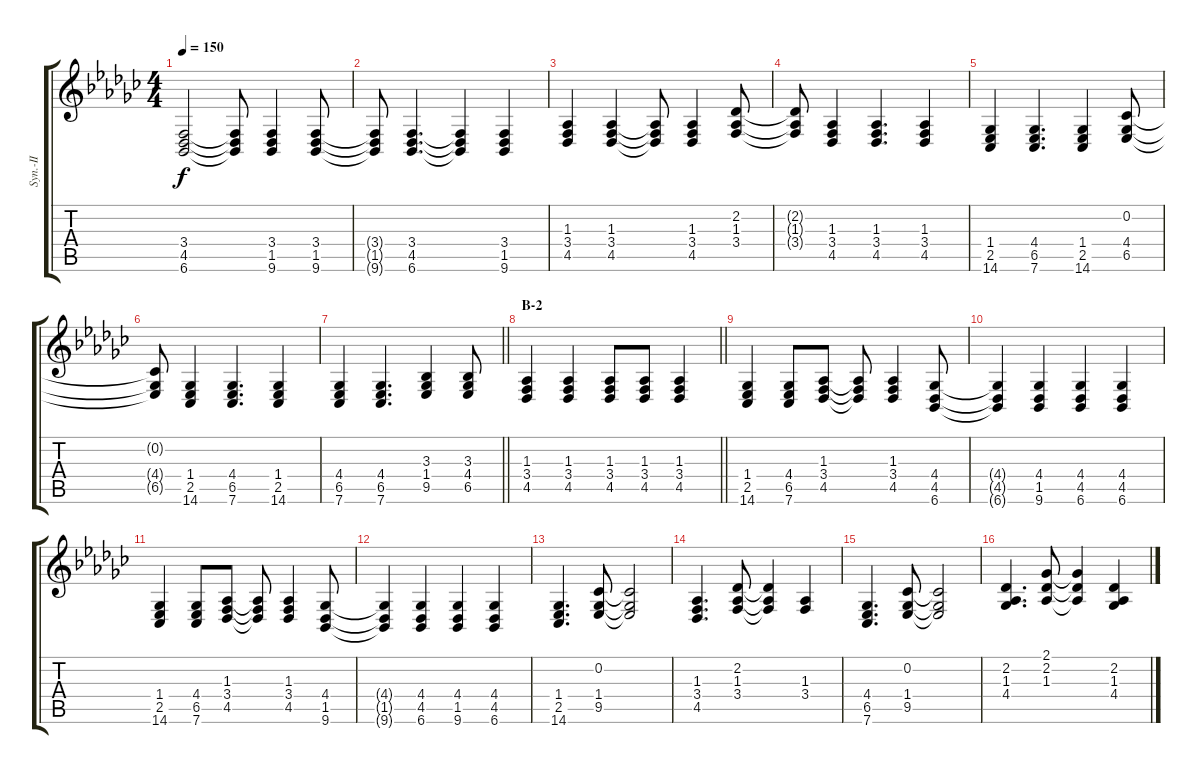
\track ("Syn.-II" "Syn.-II") {instrument electricgrandpiano}
\staff {score tabs}
\tuning (E4 B3 G3 D3 A2 E2) {hide}
\ts (4 4)
\tempo 150
\clef g2
\ks gb
(3.4 4.5 6.6).2{dy f} (3.4{t} 4.5{t} 6.6{t}).8 (3.4 1.5 9.6).4 (3.4 1.5 9.6).8 |
(3.4{t} 1.5{t} 9.6{t}).8 (3.4 4.5 6.6).4{d} (3.4{t} 4.5{t} 6.6{t}).4 (3.4 1.5 9.6).4 |
(1.3 3.4 4.5).4 (1.3 3.4 4.5).4 (1.3{t} 3.4{t} 4.5{t}).8 (1.3 3.4 4.5).4 (2.2 1.3 3.4).8 |
(2.2{t} 1.3{t} 3.4{t}).8 (1.3 3.4 4.5).4 (1.3 3.4 4.5).4{d} (1.3 3.4 4.5).4 |
(1.4 2.5 14.6).4 (4.4 6.5 7.6).4{d} (1.4 2.5 14.6).4 (0.2 4.4 6.5).8 |
(0.2{t} 4.4{t} 6.5{t}).8 (1.4 2.5 14.6).4 (4.4 6.5 7.6).4{d} (1.4 2.5 14.6).4 |
\barLineRight lightlight
(4.4 6.5 7.6).4 (4.4 6.5 7.6).4{d} (3.3 1.4 9.5).4 (3.3 4.4 6.5).8 |
\section ("" "B-2")
\barLineRight lightlight
(1.3 3.4 4.5).4 (1.3 3.4 4.5).4 (1.3 3.4 4.5).8 (1.3 3.4 4.5).8 (1.3 3.4 4.5).4 |
(1.4 2.5 14.6).4 (4.4 6.5 7.6).8 (1.3 3.4 4.5).8 (1.3{t} 3.4{t} 4.5{t}).8 (1.3 3.4 4.5).4 (4.4 4.5 6.6).8 |
(4.4{t} 4.5{t} 6.6{t}).4 (4.4 1.5 9.6).4 (4.4 4.5 6.6).4 (4.4 4.5 6.6).4 |
(1.4 2.5 14.6).4 (4.4 6.5 7.6).8 (1.3 3.4 4.5).8 (1.3{t} 3.4{t} 4.5{t}).8 (1.3 3.4 4.5).4 (4.4 1.5 9.6).8 |
(4.4{t} 1.5{t} 9.6{t}).4 (4.4 4.5 6.6).4 (4.4 1.5 9.6).4 (4.4 4.5 6.6).4 |
(1.4 2.5 14.6).4{d} (0.2 1.4 9.5).8 (0.2{t} 1.4{t} 9.5{t}).2 |
(1.3 3.4 4.5).4{d} (2.2 1.3 3.4).8 (2.2{t} 1.3{t} 3.4{t}).4 (1.3 3.4).4 |
(4.4 6.5 7.6).4{d} (0.2 1.4 9.5).8 (0.2{t} 1.4{t} 9.5{t}).2 |
(2.2 1.3 4.4).4{d} (2.1 2.2 1.3).8 (2.1{t} 2.2{t} 1.3{t}).4 (2.2 1.3 4.4).4
